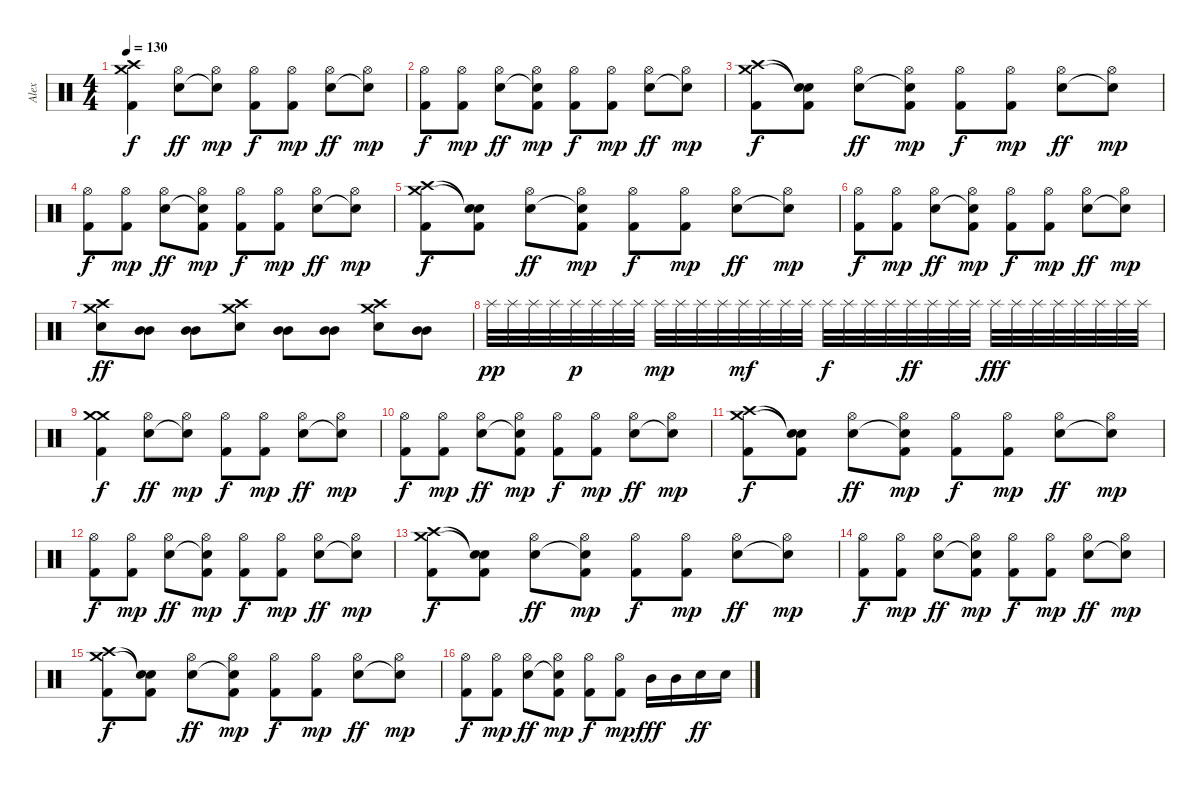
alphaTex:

\track ("Alex" "Alex") {instrument percussion}
\staff {score}
\articulation defaults
\ts (4 4)
\tempo 130
\clef neutral
\ks c
("Crash medium (hit)" "Crash high (hit)" "Kick (hit) 2").4{dy f volume 5} ("Hi-Hat (open)" "Electric Snare (hit)").8{dy ff} ("Hi-Hat (open)" "Snare (hit)"{t}).8{dy mp} ("Hi-Hat (open)" "Kick (hit) 2").8{dy f} ("Hi-Hat (open)" "Kick (hit) 2").8{dy mp} ("Hi-Hat (open)" "Electric Snare (hit)").8{dy ff} ("Hi-Hat (open)" "Snare (hit)"{t}).8{dy mp} |
("Hi-Hat (open)" "Kick (hit) 2").8{dy f} ("Hi-Hat (open)" "Kick (hit) 2").8{dy mp} ("Hi-Hat (open)" "Electric Snare (hit)").8{dy ff} ("Hi-Hat (open)" "Snare (hit)"{t} "Kick (hit) 2").8{dy mp} ("Hi-Hat (open)" "Kick (hit) 2").8{dy f} ("Hi-Hat (open)" "Kick (hit) 2").8{dy mp} ("Hi-Hat (open)" "Electric Snare (hit)").8{dy ff} ("Hi-Hat (open)" "Snare (hit)"{t}).8{dy mp} |
("Crash medium (hit)" "Crash high (hit)" "Kick (hit) 2").8{dy f} ("Snare (hit)"{t} "Snare (hit)"{t} "Kick (hit) 2").8 ("Hi-Hat (open)" "Electric Snare (hit)").8{dy ff} ("Hi-Hat (open)" "Snare (hit)"{t} "Kick (hit) 2").8{dy mp} ("Hi-Hat (open)" "Kick (hit) 2").8{dy f} ("Hi-Hat (open)" "Kick (hit) 2").8{dy mp} ("Hi-Hat (open)" "Electric Snare (hit)").8{dy ff} ("Hi-Hat (open)" "Snare (hit)"{t}).8{dy mp} |
("Hi-Hat (open)" "Kick (hit) 2").8{dy f} ("Hi-Hat (open)" "Kick (hit) 2").8{dy mp} ("Hi-Hat (open)" "Electric Snare (hit)").8{dy ff} ("Hi-Hat (open)" "Snare (hit)"{t} "Kick (hit) 2").8{dy mp} ("Hi-Hat (open)" "Kick (hit) 2").8{dy f} ("Hi-Hat (open)" "Kick (hit) 2").8{dy mp} ("Hi-Hat (open)" "Electric Snare (hit)").8{dy ff} ("Hi-Hat (open)" "Snare (hit)"{t}).8{dy mp} |
("Crash medium (hit)" "Crash high (hit)" "Kick (hit) 2").8{dy f} ("Snare (hit)"{t} "Snare (hit)"{t} "Kick (hit) 2").8 ("Hi-Hat (open)" "Electric Snare (hit)").8{dy ff} ("Hi-Hat (open)" "Snare (hit)"{t} "Kick (hit) 2").8{dy mp} ("Hi-Hat (open)" "Kick (hit) 2").8{dy f} ("Hi-Hat (open)" "Kick (hit) 2").8{dy mp} ("Hi-Hat (open)" "Electric Snare (hit)").8{dy ff} ("Hi-Hat (open)" "Snare (hit)"{t}).8{dy mp} |
("Hi-Hat (open)" "Kick (hit) 2").8{dy f} ("Hi-Hat (open)" "Kick (hit) 2").8{dy mp} ("Hi-Hat (open)" "Electric Snare (hit)").8{dy ff} ("Hi-Hat (open)" "Snare (hit)"{t} "Kick (hit) 2").8{dy mp} ("Hi-Hat (open)" "Kick (hit) 2").8{dy f} ("Hi-Hat (open)" "Kick (hit) 2").8{dy mp} ("Hi-Hat (open)" "Electric Snare (hit)").8{dy ff} ("Hi-Hat (open)" "Snare (hit)"{t}).8{dy mp} |
("Crash high (hit)" "Crash medium (hit)" "Electric Snare (hit)").8{dy ff} ("Mid Tom (hit)" "Mid Tom (hit)").8 ("Mid Tom (hit)" "Mid Tom (hit)").8 ("Crash high (hit)" "Crash medium (hit)" "Electric Snare (hit)").8 ("Mid Tom (hit)" "Mid Tom (hit)").8 ("Mid Tom (hit)" "Mid Tom (hit)").8 ("Crash high (hit)" "Crash medium (hit)" "Electric Snare (hit)").8 ("Mid Tom (hit)" "Mid Tom (hit)").8 |
"Splash (hit)".32{dy pp volume 13} "Splash (hit)".32 "Splash (hit)".32 "Splash (hit)".32 "Splash (hit)".32{dy p} "Splash (hit)".32 "Splash (hit)".32 "Splash (hit)".32 "Splash (hit)".32{dy mp} "Splash (hit)".32 "Splash (hit)".32 "Splash (hit)".32 "Splash (hit)".32{dy mf} "Splash (hit)".32 "Splash (hit)".32 "Splash (hit)".32 "Splash (hit)".32{dy f} "Splash (hit)".32 "Splash (hit)".32 "Splash (hit)".32 "Splash (hit)".32{dy ff} "Splash (hit)".32 "Splash (hit)".32 "Splash (hit)".32 "Splash (hit)".32{dy fff} "Splash (hit)".32 "Splash (hit)".32 "Splash (hit)".32 "Splash (hit)".32 "Splash (hit)".32 "Splash (hit)".32 "Splash (hit)".32 |
("Crash medium (hit)" "Crash medium (hit)" "Kick (hit) 2").4{dy f} ("Hi-Hat (open)" "Electric Snare (hit)").8{dy ff} ("Hi-Hat (open)" "Snare (hit)"{t}).8{dy mp} ("Hi-Hat (open)" "Kick (hit) 2").8{dy f} ("Hi-Hat (open)" "Kick (hit) 2").8{dy mp} ("Hi-Hat (open)" "Electric Snare (hit)").8{dy ff} ("Hi-Hat (open)" "Snare (hit)"{t}).8{dy mp} |
("Hi-Hat (open)" "Kick (hit) 2").8{dy f} ("Hi-Hat (open)" "Kick (hit) 2").8{dy mp} ("Hi-Hat (open)" "Electric Snare (hit)").8{dy ff} ("Hi-Hat (open)" "Snare (hit)"{t} "Kick (hit) 2").8{dy mp} ("Hi-Hat (open)" "Kick (hit) 2").8{dy f} ("Hi-Hat (open)" "Kick (hit) 2").8{dy mp} ("Hi-Hat (open)" "Electric Snare (hit)").8{dy ff} ("Hi-Hat (open)" "Snare (hit)"{t}).8{dy mp} |
("Crash medium (hit)" "Crash high (hit)" "Kick (hit) 2").8{dy f} ("Snare (hit)"{t} "Snare (hit)"{t} "Kick (hit) 2").8 ("Hi-Hat (open)" "Electric Snare (hit)").8{dy ff} ("Hi-Hat (open)" "Snare (hit)"{t} "Kick (hit) 2").8{dy mp} ("Hi-Hat (open)" "Kick (hit) 2").8{dy f} ("Hi-Hat (open)" "Kick (hit) 2").8{dy mp} ("Hi-Hat (open)" "Electric Snare (hit)").8{dy ff} ("Hi-Hat (open)" "Snare (hit)"{t}).8{dy mp} |
("Hi-Hat (open)" "Kick (hit) 2").8{dy f} ("Hi-Hat (open)" "Kick (hit) 2").8{dy mp} ("Hi-Hat (open)" "Electric Snare (hit)").8{dy ff} ("Hi-Hat (open)" "Snare (hit)"{t} "Kick (hit) 2").8{dy mp} ("Hi-Hat (open)" "Kick (hit) 2").8{dy f} ("Hi-Hat (open)" "Kick (hit) 2").8{dy mp} ("Hi-Hat (open)" "Electric Snare (hit)").8{dy ff} ("Hi-Hat (open)" "Snare (hit)"{t}).8{dy mp} |
("Crash medium (hit)" "Crash high (hit)" "Kick (hit) 2").8{dy f} ("Snare (hit)"{t} "Snare (hit)"{t} "Kick (hit) 2").8 ("Hi-Hat (open)" "Electric Snare (hit)").8{dy ff} ("Hi-Hat (open)" "Snare (hit)"{t} "Kick (hit) 2").8{dy mp} ("Hi-Hat (open)" "Kick (hit) 2").8{dy f} ("Hi-Hat (open)" "Kick (hit) 2").8{dy mp} ("Hi-Hat (open)" "Electric Snare (hit)").8{dy ff} ("Hi-Hat (open)" "Snare (hit)"{t}).8{dy mp} |
("Hi-Hat (open)" "Kick (hit) 2").8{dy f} ("Hi-Hat (open)" "Kick (hit) 2").8{dy mp} ("Hi-Hat (open)" "Electric Snare (hit)").8{dy ff} ("Hi-Hat (open)" "Snare (hit)"{t} "Kick (hit) 2").8{dy mp} ("Hi-Hat (open)" "Kick (hit) 2").8{dy f} ("Hi-Hat (open)" "Kick (hit) 2").8{dy mp} ("Hi-Hat (open)" "Electric Snare (hit)").8{dy ff} ("Hi-Hat (open)" "Snare (hit)"{t}).8{dy mp} |
("Crash medium (hit)" "Crash high (hit)" "Kick (hit) 2").8{dy f} ("Snare (hit)"{t} "Snare (hit)"{t} "Kick (hit) 2").8 ("Hi-Hat (open)" "Electric Snare (hit)").8{dy ff} ("Hi-Hat (open)" "Snare (hit)"{t} "Kick (hit) 2").8{dy mp} ("Hi-Hat (open)" "Kick (hit) 2").8{dy f} ("Hi-Hat (open)" "Kick (hit) 2").8{dy mp} ("Hi-Hat (open)" "Electric Snare (hit)").8{dy ff} ("Hi-Hat (open)" "Snare (hit)"{t}).8{dy mp} |
("Hi-Hat (open)" "Kick (hit) 2").8{dy f} ("Hi-Hat (open)" "Kick (hit) 2").8{dy mp} ("Hi-Hat (open)" "Electric Snare (hit)").8{dy ff} ("Hi-Hat (open)" "Snare (hit)"{t} "Kick (hit) 2").8{dy mp} ("Hi-Hat (open)" "Kick (hit) 2").8{dy f} ("Hi-Hat (open)" "Kick (hit) 2").8{dy mp} "Mid Tom (hit)".16{dy fff} "Mid Tom (hit)".16 "Electric Snare (hit)".16{dy ff} "Electric Snare (hit)".16
